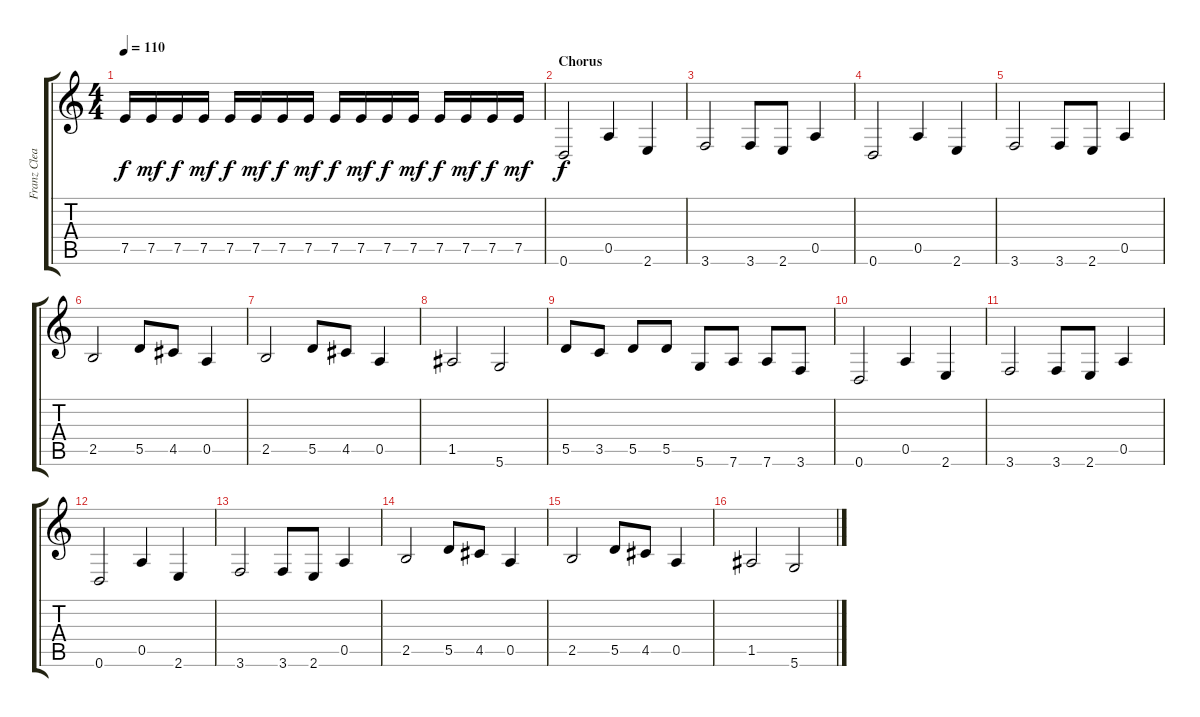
\track ("Franz Clean" "Franz Clea") {instrument electricguitarjazz}
\staff {score tabs}
\tuning (E4 B3 G3 D3 A2 D2) {hide}
\ts (4 4)
\tempo 110
\clef g2
\ks c
7.5.16{dy f} 7.5.16{dy mf} 7.5.16{dy f} 7.5.16{dy mf} 7.5.16{dy f} 7.5.16{dy mf} 7.5.16{dy f} 7.5.16{dy mf} 7.5.16{dy f} 7.5.16{dy mf} 7.5.16{dy f} 7.5.16{dy mf} 7.5.16{dy f} 7.5.16{dy mf} 7.5.16{dy f} 7.5.16{dy mf} |
\section ("" "Chorus")
0.6.2{dy f} 0.5.4 2.6.4 |
3.6.2 3.6.8 2.6.8 0.5.4 |
0.6.2 0.5.4 2.6.4 |
3.6.2 3.6.8 2.6.8 0.5.4 |
2.5.2 5.5.8 4.5.8 0.5.4 |
2.5.2 5.5.8 4.5.8 0.5.4 |
1.5.2 5.6.2 |
5.5.8 3.5.8 5.5.8 5.5.8 5.6.8 7.6.8 7.6.8 3.6.8 |
0.6.2 0.5.4 2.6.4 |
3.6.2 3.6.8 2.6.8 0.5.4 |
0.6.2 0.5.4 2.6.4 |
3.6.2 3.6.8 2.6.8 0.5.4 |
2.5.2 5.5.8 4.5.8 0.5.4 |
2.5.2 5.5.8 4.5.8 0.5.4 |
1.5.2 5.6.2
